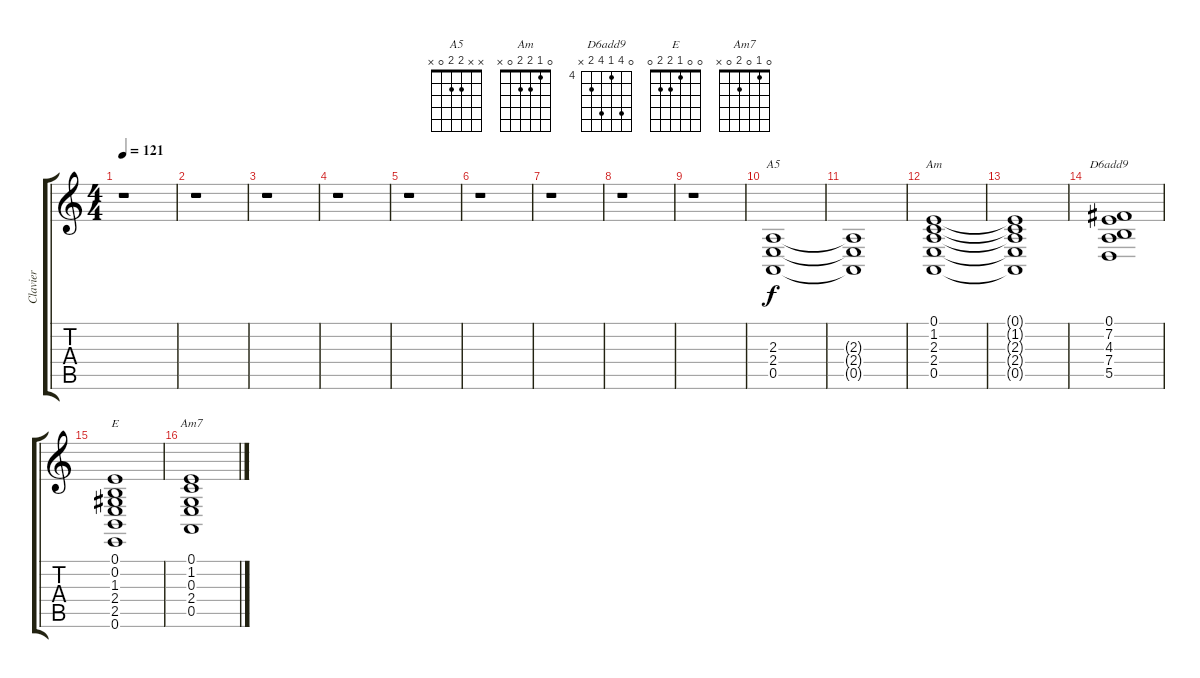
\track ("Clavier" "Clavier") {instrument synthstrings2}
\staff {score tabs}
\tuning (E4 B3 G3 D3 A2 E2) {hide}
\chord ("A5" x x 2 2 0 x)
\chord ("Am" 0 1 2 2 0 x)
\chord ("D6add9" 0 7 4 7 5 x) {firstfret 4}
\chord ("E" 0 0 1 2 2 0)
\chord ("Am7" 0 1 0 2 0 x)
\ts (4 4)
\tempo 121
\clef g2
\ks c
r.1{dy f} |
r.1 |
r.1 |
r.1 |
r.1 |
r.1 |
r.1 |
r.1 |
r.1 |
(2.3 2.4 0.5).1{ch "A5"} |
(2.3{t} 2.4{t} 0.5{t}).1 |
(0.1 1.2 2.3 2.4 0.5).1{ch "Am"} |
(0.1{t} 1.2{t} 2.3{t} 2.4{t} 0.5{t}).1 |
(0.1 7.2 4.3 7.4 5.5).1{ch "D6add9"} |
(0.1 0.2 1.3 2.4 2.5 0.6).1{ch "E"} |
(0.1 1.2 0.3 2.4 0.5).1{ch "Am7"}
